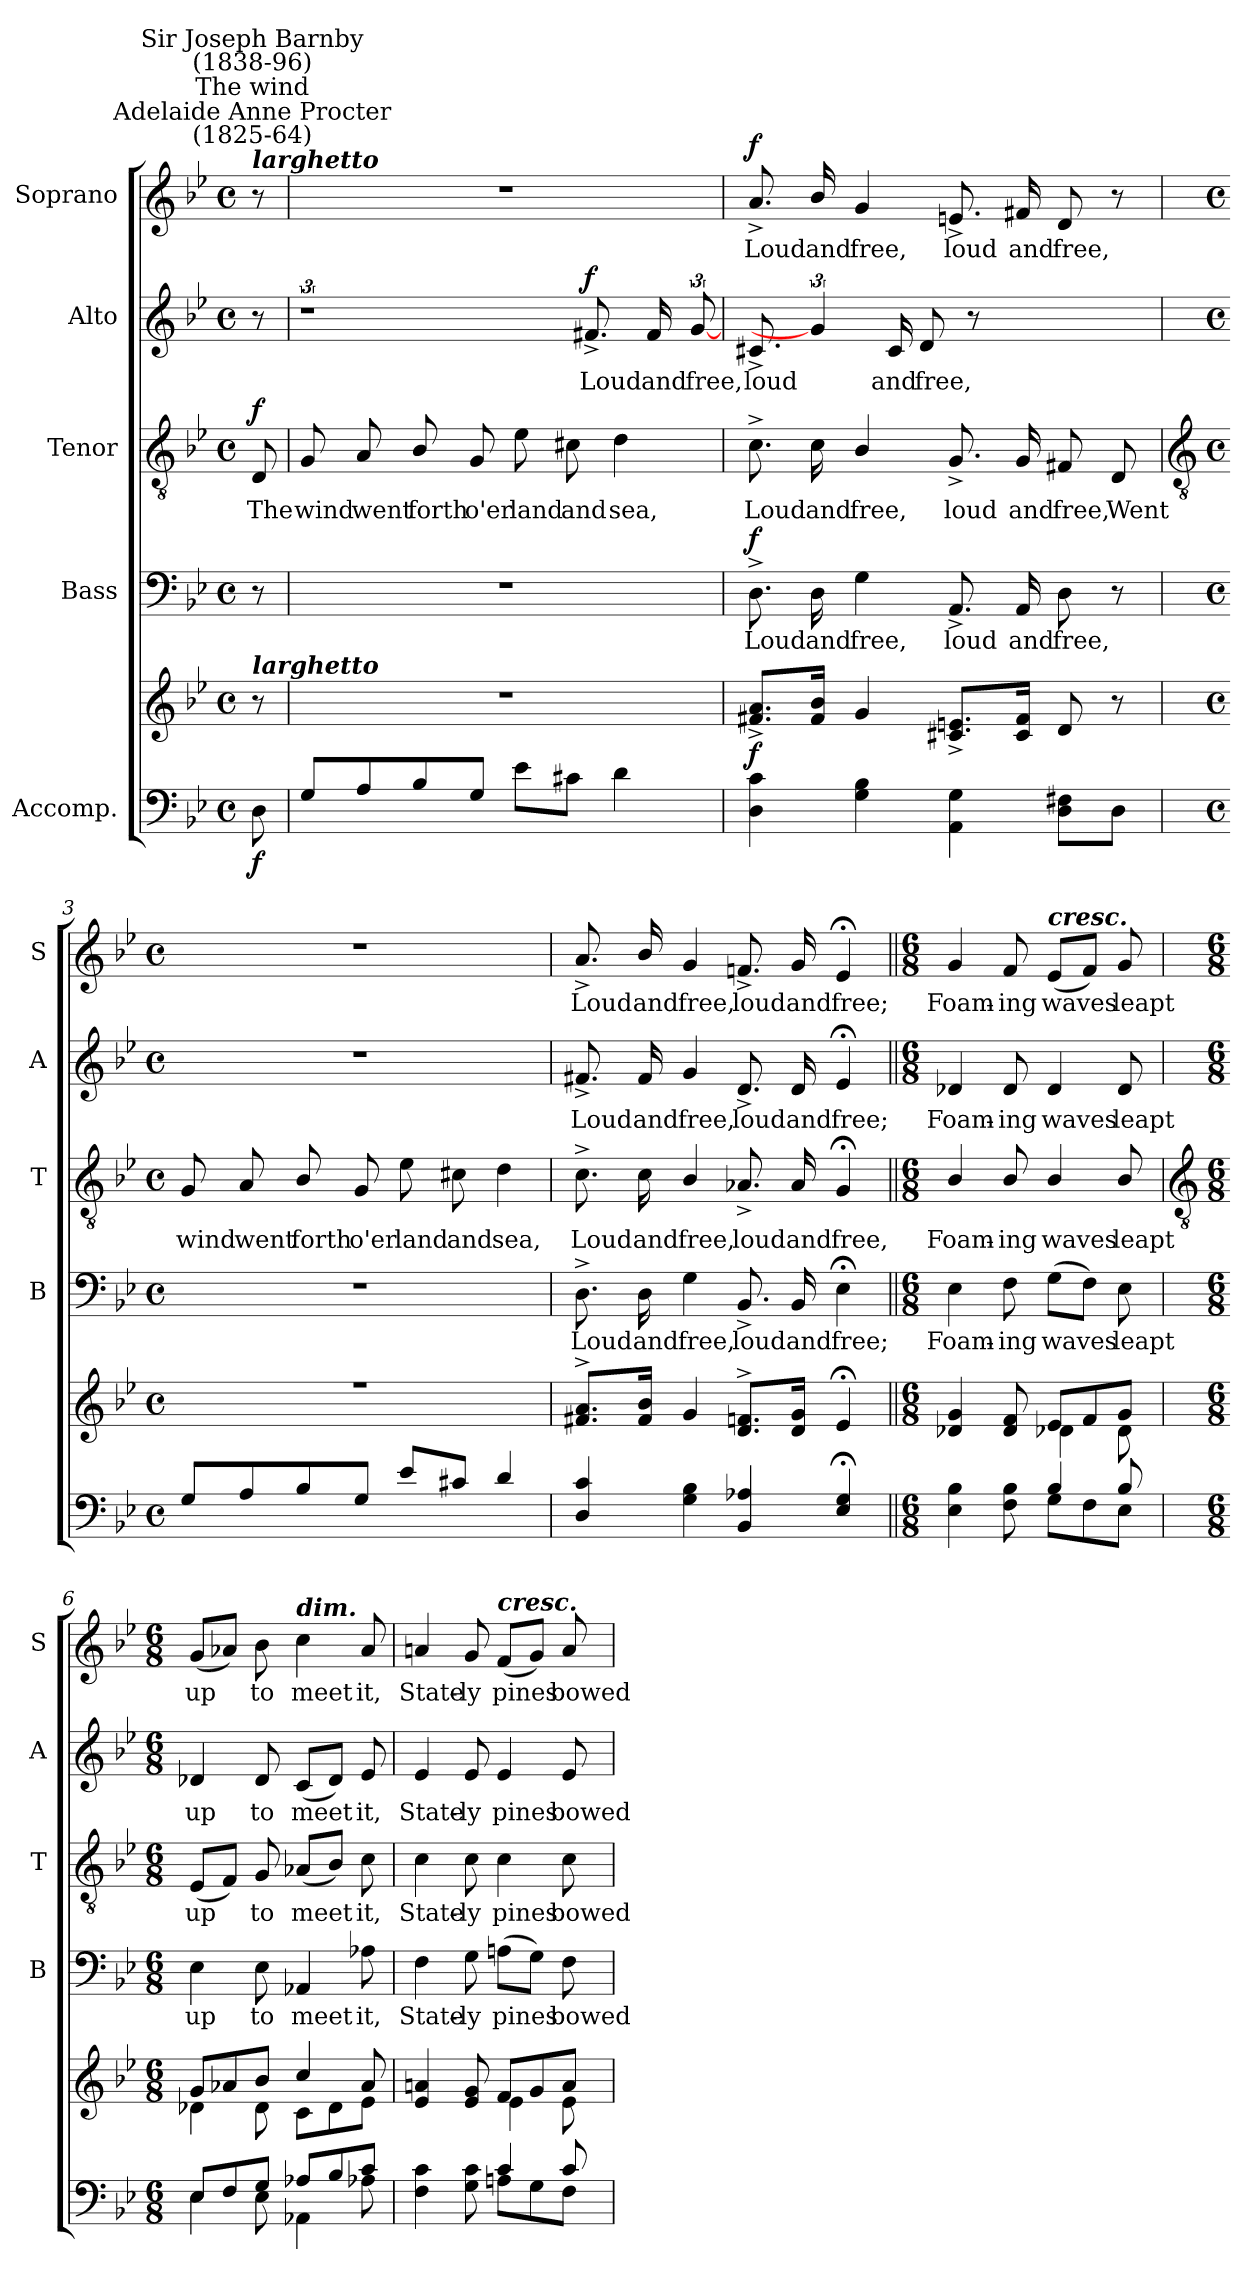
**kern	**kern	**dynam	**kern	**text	**dynam	**kern	**text	**dynam	**kern	**text	**dynam	**kern	**text	**dynam
*part5	*part5	*part5	*part4	*part4	*part4	*part3	*part3	*part3	*part2	*part2	*part2	*part1	*part1	*part1
*staff6	*staff5	*staff5/6	*staff4	*staff4	*staff4	*staff3	*staff3	*staff3	*staff2	*staff2	*staff2	*staff1	*staff1	*staff1
*I"Accomp.	*	*	*I"Bass	*	*	*I"Tenor	*	*	*I"Alto	*	*	*I"Soprano	*	*
*	*	*	*I'B	*	*	*I'T	*	*	*I'A	*	*	*I'S	*	*
*clefF4	*clefG2	*	*clefF4	*	*	*clefGv2	*	*	*clefG2	*	*	*clefG2	*	*
*k[b-e-]	*k[b-e-]	*	*k[b-e-]	*	*	*k[b-e-]	*	*	*k[b-e-]	*	*	*k[b-e-]	*	*
*B-:	*B-:	*	*B-:	*	*	*B-:	*	*	*B-:	*	*	*B-:	*	*
*M4/4	*M4/4	*	*M4/4	*	*	*M4/4	*	*	*M4/4	*	*	*M4/4	*	*
*met(c)	*met(c)	*	*met(c)	*	*	*met(c)	*	*	*met(c)	*	*	*met(c)	*	*
*MM72	*MM72	*	*MM72	*	*	*MM72	*	*	*MM72	*	*	*MM72	*	*
=	=	=	=	=	=	=	=	=	=	=	=	=	=	=
!	!	!	!	!	!	!	!	!	!	!	!	!LO:TX:a:Bi:t=larghetto	!	!
!	!	!	!	!	!	!	!	!	!	!	!	!LO:TX:a:cj:t=Adelaide Anne Procter\n(1825-64)	!	!
!	!	!	!	!	!	!	!	!	!	!	!	!LO:TX:a:cj:t=The wind	!	!
!	!	!	!	!	!	!	!	!	!	!	!	!LO:TX:a:cj:t=Sir Joseph Barnby\n(1838-96)	!	!
!	!LO:TX:a:Bi:t=larghetto	!	!	!	!	!	!	!	!	!	!	!	!	!
!	!	!LO:DY:b=2	!	!	!	!	!LO:LY:b	!LO:DY:b	!	!	!	!	!	!
8D	8r	f	8r	.	.	8D	The	f	8r	.	.	8r	.	.
=1	=1	=1	=1	=1	=1	=1	=1	=1	=1	=1	=1	=1	=1	=1
!	!	!	!	!	!	!	!LO:LY:b	!	!	!	!	!	!	!
8GL	1r	.	1r	.	.	8G	wind	.	3%2r	.	.	1r	.	.
!	!	!	!	!	!	!	!LO:LY:b	!	!	!	!	!	!	!
8A	.	.	.	.	.	8A	went	.	.	.	.	.	.	.
!	!	!	!	!	!	!	!LO:LY:b	!	!	!	!	!	!	!
8B-/	.	.	.	.	.	8B-/	forth	.	.	.	.	.	.	.
!	!	!	!	!	!	!	!LO:LY:b	!	!	!	!	!	!	!
8GJ	.	.	.	.	.	8G	o'er	.	.	.	.	.	.	.
!	!	!	!	!	!	!	!LO:LY:b	!	!	!	!	!	!	!
8e-L	.	.	.	.	.	8e-	land	.	.	.	.	.	.	.
!	!	!	!	!	!	!	!LO:LY:b	!	!	!	!	!	!	!
8c#XJ	.	.	.	.	.	8c#X	and	.	.	.	.	.	.	.
!	!	!	!	!	!	!	!	!	!	!LO:LY:b	!LO:DY:b	!	!	!
.	.	.	.	.	.	.	.	.	8.f#X^	Loud	f	.	.	.
!	!	!	!	!	!	!	!LO:LY:b	!	!	!	!	!	!	!
4d	.	.	.	.	.	4d	sea,	.	.	.	.	.	.	.
!	!	!	!	!	!	!	!	!	!	!LO:LY:b	!	!	!	!
.	.	.	.	.	.	.	.	.	16f#	and	.	.	.	.
!	!	!	!	!	!	!	!	!	!	!LO:LY:b	!	!	!	!
.	.	.	.	.	.	.	.	.	[12g	free,	.	.	.	.
=2	=2	=2	=2	=2	=2	=2	=2	=2	=2	=2	=2	=2	=2	=2
!	!	!LO:DY:b	!	!LO:LY:b	!LO:DY:b	!	!LO:LY:b	!	!	!LO:LY:b	!	!	!LO:LY:b	!LO:DY:b
4D 4c	8.f#X^ 8.a^L	f	8.D^	Loud	f	8.c^	Loud	.	8.c#X^	loud	.	8.a^	Loud	f
!	!	!	!	!LO:LY:b	!	!	!LO:LY:b	!	!	!	!	!	!LO:LY:b	!
.	16f#/ 16b-/J	.	16D	and	.	16c	and	.	6g]	.	.	16b-/	and	.
!	!	!	!	!LO:LY:b	!	!	!LO:LY:b	!	!	!	!	!	!LO:LY:b	!
4G\ 4B-\	4g	.	4G	free,	.	4B-/	free,	.	.	.	.	4g	free,	.
!	!	!	!	!	!	!	!	!	!	!LO:LY:b	!	!	!	!
.	.	.	.	.	.	.	.	.	16c#	and	.	.	.	.
!	!	!	!	!	!	!	!	!	!	!LO:LY:b	!	!	!	!
.	.	.	.	.	.	.	.	.	8d	free,	.	.	.	.
!	!	!	!	!LO:LY:b	!	!	!LO:LY:b	!	!	!	!	!	!LO:LY:b	!
4AA 4G	8.c#X^ 8.en^L	.	8.AA^	loud	.	8.G^	loud	.	.	.	.	8.en^	loud	.
.	.	.	.	.	.	.	.	.	8r	.	.	.	.	.
.	.	.	.	.	.	.	.	.	3ryy	.	.	.	.	.
!	!	!	!	!LO:LY:b	!	!	!LO:LY:b	!	!	!	!	!	!LO:LY:b	!
.	16c# 16f#J	.	16AA	and	.	16G	and	.	.	.	.	16f#X	and	.
!	!	!	!	!LO:LY:b	!	!	!LO:LY:b	!	!	!	!	!	!LO:LY:b	!
8D 8F#XL	8d	.	8D	free,	.	8F#X	free,	.	.	.	.	8d	free,	.
!	!	!	!	!	!	!	!LO:LY:b	!	!	!	!	!	!	!
8DJ	8r	.	8r	.	.	8D	Went	.	.	.	.	8r	.	.
!!LO:LB:g=z
=3	=3	=3	=3	=3	=3	=3	=3	=3	=3	=3	=3	=3	=3	=3
*	*	*	*	*	*	*clefGv2	*	*	*	*	*	*	*	*
*M4/4	*M4/4	*	*M4/4	*	*	*M4/4	*	*	*M4/4	*	*	*M4/4	*	*
*met(c)	*met(c)	*	*met(c)	*	*	*met(c)	*	*	*met(c)	*	*	*met(c)	*	*
*^	*^	*	*	*	*	*	*	*	*	*	*	*	*	*
!	!	!	!	!	!	!	!	!	!LO:LY:b	!	!	!	!	!	!	!
8GL	1ryy	1r	1ryy	.	1r	.	.	8G	wind	.	1r	.	.	1r	.	.
!	!	!	!	!	!	!	!	!	!LO:LY:b	!	!	!	!	!	!	!
8A	.	.	.	.	.	.	.	8A	went	.	.	.	.	.	.	.
!	!	!	!	!	!	!	!	!	!LO:LY:b	!	!	!	!	!	!	!
8B-/	.	.	.	.	.	.	.	8B-/	forth	.	.	.	.	.	.	.
!	!	!	!	!	!	!	!	!	!LO:LY:b	!	!	!	!	!	!	!
8GJ	.	.	.	.	.	.	.	8G	o'er	.	.	.	.	.	.	.
!	!	!	!	!	!	!	!	!	!LO:LY:b	!	!	!	!	!	!	!
8e-L	.	.	.	.	.	.	.	8e-	land	.	.	.	.	.	.	.
!	!	!	!	!	!	!	!	!	!LO:LY:b	!	!	!	!	!	!	!
8c#XJ	.	.	.	.	.	.	.	8c#X	and	.	.	.	.	.	.	.
!	!	!	!	!	!	!	!	!	!LO:LY:b	!	!	!	!	!	!	!
4d	.	.	.	.	.	.	.	4d	sea,	.	.	.	.	.	.	.
=4	=4	=4	=4	=4	=4	=4	=4	=4	=4	=4	=4	=4	=4	=4	=4	=4
!	!	!	!	!	!	!LO:LY:b	!	!	!LO:LY:b	!	!	!LO:LY:b	!	!	!LO:LY:b	!
4D 4c	1ryy	8.f#X^ 8.a^L	1r;<yy	.	8.D^	Loud	.	8.c^	Loud	.	8.f#X^	Loud	.	8.a^	Loud	.
!	!	!	!	!	!	!LO:LY:b	!	!	!LO:LY:b	!	!	!LO:LY:b	!	!	!LO:LY:b	!
.	.	16f# 16b-J	.	.	16D	and	.	16c	and	.	16f#	and	.	16b-/	and	.
!	!	!	!	!	!	!LO:LY:b	!	!	!LO:LY:b	!	!	!LO:LY:b	!	!	!LO:LY:b	!
4G\ 4B-\	.	4g	.	.	4G	free,	.	4B-/	free,	.	4g	free,	.	4g	free,	.
!	!	!	!	!	!	!LO:LY:b	!	!	!LO:LY:b	!	!	!LO:LY:b	!	!	!LO:LY:b	!
4BB- 4A-X	.	8.d^ 8.fn^L	.	.	8.BB-^	loud	.	8.A-X^	loud	.	8.d^	loud	.	8.fn^	loud	.
!	!	!	!	!	!	!LO:LY:b	!	!	!LO:LY:b	!	!	!LO:LY:b	!	!	!LO:LY:b	!
.	.	16d 16gJ	.	.	16BB-	and	.	16A-	and	.	16d	and	.	16g	and	.
!	!	!	!	!	!	!LO:LY:b	!	!	!LO:LY:b	!	!	!LO:LY:b	!	!	!LO:LY:b	!
4E-;< 4G;<	.	4e-;<	.	.	4E-;<	free;	.	4G;<	free,	.	4e-;<	free;	.	4e-;<	free;	.
=5||	=5||	=5||	=5||	=5||	=5||	=5||	=5||	=5||	=5||	=5||	=5||	=5||	=5||	=5||	=5||	=5||
*M6/8	*	*M6/8	*	*	*M6/8	*	*	*M6/8	*	*	*M6/8	*	*	*M6/8	*	*
!	!	!	!	!	!	!LO:LY:b	!	!	!LO:LY:b	!	!	!LO:LY:b	!	!	!LO:LY:b	!
4.ryy	4E-\ 4B-\	4d-X 4g	4.ryy	.	4E-	Foam-	.	4B-/	Foam-	.	4d-X	Foam-	.	4g	Foam-	.
!	!	!	!	!	!	!LO:LY:b	!	!	!LO:LY:b	!	!	!LO:LY:b	!	!	!LO:LY:b	!
.	8F\ 8B-\	8d- 8f	.	.	8F	-ing	.	8B-/	-ing	.	8d-	-ing	.	8f	-ing	.
!	!	!	!	!	!	!	!	!	!	!	!	!	!	!LO:TX:a:Bi:t=cresc.	!	!
!	!	!	!	!	!	!LO:LY:b	!	!	!LO:LY:b	!	!	!LO:LY:b	!	!	!LO:LY:b	!
4B-/	8G\L	8e-L	4d-X\	.	(>8GL	waves	.	4B-/	waves	.	4d-	waves	.	(<8e-L	waves	.
.	8F\	8f	.	.	8FJ)	.	.	.	.	.	.	.	.	8fJ)	.	.
!	!	!	!	!	!	!LO:LY:b	!	!	!LO:LY:b	!	!	!LO:LY:b	!	!	!LO:LY:b	!
8B-/	8E-\J	8gJ	8d-\	.	8E-	leapt	.	8B-/	leapt	.	8d-	leapt	.	8g	leapt	.
!!LO:LB:g=z
=6	=6	=6	=6	=6	=6	=6	=6	=6	=6	=6	=6	=6	=6	=6	=6	=6
*	*	*	*	*	*	*	*	*clefGv2	*	*	*	*	*	*	*	*
*M6/8	*	*M6/8	*	*	*M6/8	*	*	*M6/8	*	*	*M6/8	*	*	*M6/8	*	*
!	!	!	!	!	!	!LO:LY:b	!	!	!LO:LY:b	!	!	!LO:LY:b	!	!	!LO:LY:b	!
8E-/L	4E-\	8gL	4d-X\	.	4E-	up	.	(<8E-L	up	.	4d-X	up	.	(<8gL	up	.
8F/	.	8a-X	.	.	.	.	.	8FJ)	.	.	.	.	.	8a-XJ)	.	.
!	!	!	!	!	!	!LO:LY:b	!	!	!LO:LY:b	!	!	!LO:LY:b	!	!	!LO:LY:b	!
8G/J	8E-\	8b-J	8d-\	.	8E-	to	.	8G	to	.	8d-	to	.	8b-	to	.
!	!	!	!	!	!	!	!	!	!	!	!	!	!	!LO:TX:a:Bi:t=dim.	!	!
!	!	!	!	!	!	!LO:LY:b	!	!	!LO:LY:b	!	!	!LO:LY:b	!	!	!LO:LY:b	!
8A-X/L	4AA-X\	4cc/	8c\L	.	4AA-X	meet	.	(<8A-XL	meet	.	(<8cL	meet	.	4cc	meet	.
8B-/	.	.	8d-\	.	.	.	.	8B-J)	.	.	8d-J)	.	.	.	.	.
!	!	!	!	!	!	!LO:LY:b	!	!	!LO:LY:b	!	!	!LO:LY:b	!	!	!LO:LY:b	!
8c/J	8A-X\	8a-	8e-\J	.	8A-X	it,	.	8c	it,	.	8e-	it,	.	8a-	it,	.
=7	=7	=7	=7	=7	=7	=7	=7	=7	=7	=7	=7	=7	=7	=7	=7	=7
!	!	!	!	!	!	!LO:LY:b	!	!	!LO:LY:b	!	!	!LO:LY:b	!	!	!LO:LY:b	!
4.ryy	4F\ 4c\	4e- 4an	4.ryy	.	4F	State-	.	4c	State-	.	4e-	State-	.	4an	State-	.
!	!	!	!	!	!	!LO:LY:b	!	!	!LO:LY:b	!	!	!LO:LY:b	!	!	!LO:LY:b	!
.	8G\ 8c\	8e- 8g	.	.	8G	-ly	.	8c	-ly	.	8e-	-ly	.	8g	-ly	.
!	!	!	!	!	!	!	!	!	!	!	!	!	!	!LO:TX:a:Bi:t=cresc.	!	!
!	!	!	!	!	!	!LO:LY:b	!	!	!LO:LY:b	!	!	!LO:LY:b	!	!	!LO:LY:b	!
4c/	8An\L	8fL	4e-\	.	(>8AnL	pines	.	4c	pines	.	4e-	pines	.	(<8fL	pines	.
.	8G\	8g	.	.	8GJ)	.	.	.	.	.	.	.	.	8gJ)	.	.
!	!	!	!	!	!	!LO:LY:b	!	!	!LO:LY:b	!	!	!LO:LY:b	!	!	!LO:LY:b	!
8c/	8F\J	8aJ	8e-\	.	8F	bowed	.	8c	bowed	.	8e-	bowed	.	8a	bowed	.
*v	*v	*	*	*	*	*	*	*	*	*	*	*	*	*	*	*
*	*v	*v	*	*	*	*	*	*	*	*	*	*	*	*	*
=	=	=	=	=	=	=	=	=	=	=	=	=	=	=
*-	*-	*-	*-	*-	*-	*-	*-	*-	*-	*-	*-	*-	*-	*-
